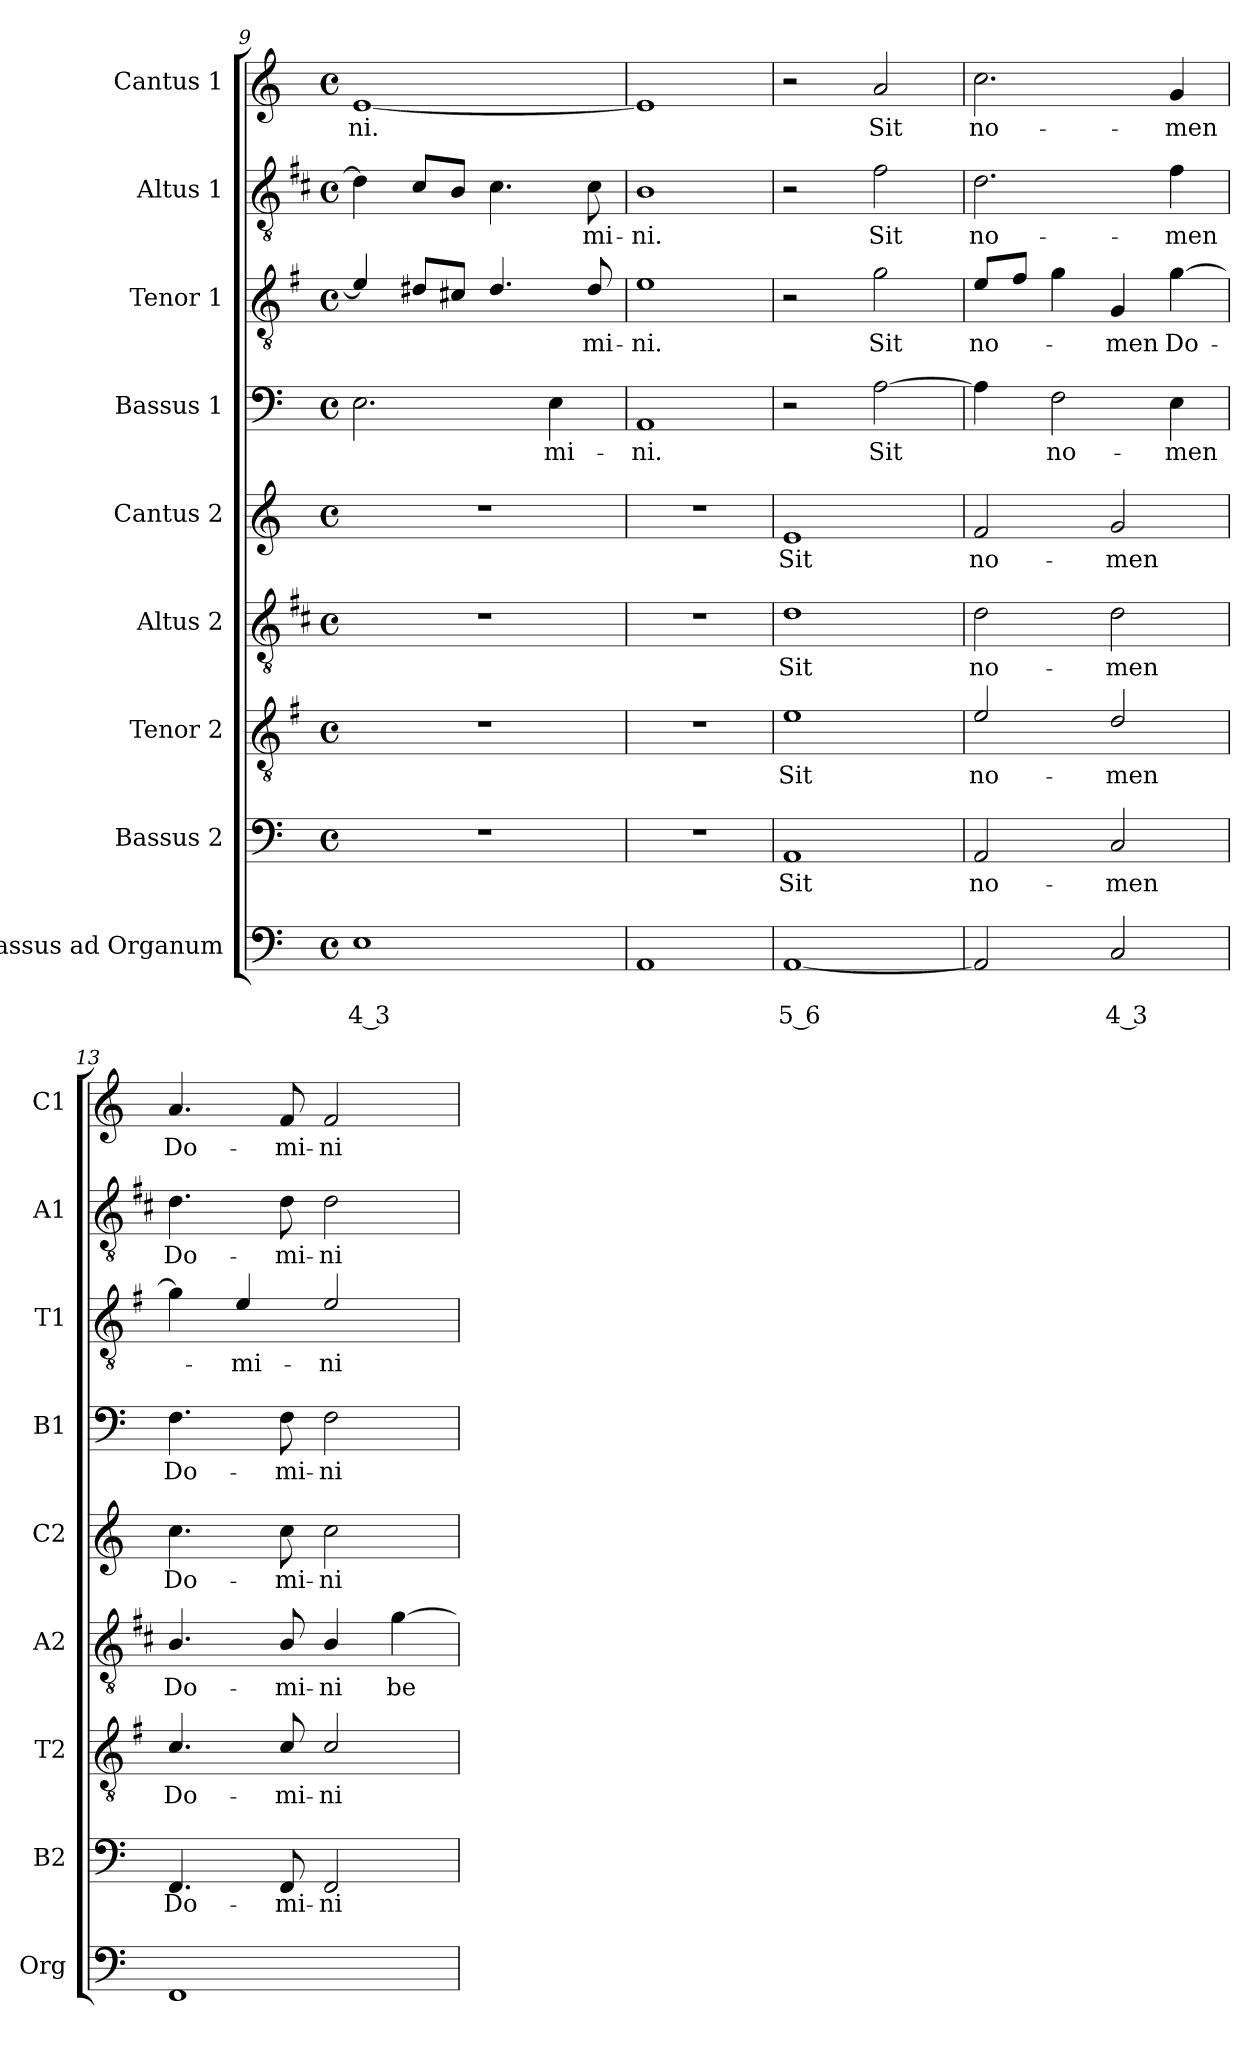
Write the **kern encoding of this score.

**kern	**text	**text	**kern	**text	**kern	**text	**kern	**text	**kern	**text	**kern	**text	**kern	**text	**kern	**text	**kern	**text
*part9	*part9	*part9	*part8	*part8	*part7	*part7	*part6	*part6	*part5	*part5	*part4	*part4	*part3	*part3	*part2	*part2	*part1	*part1
*staff9	*staff9	*staff9	*staff8	*staff8	*staff7	*staff7	*staff6	*staff6	*staff5	*staff5	*staff4	*staff4	*staff3	*staff3	*staff2	*staff2	*staff1	*staff1
*I"Bassus ad Organum	*	*	*I"Bassus 2	*	*I"Tenor 2	*	*I"Altus 2	*	*I"Cantus 2	*	*I"Bassus 1	*	*I"Tenor 1	*	*I"Altus 1	*	*I"Cantus 1	*
*I'Org	*	*	*I'B2	*	*I'T2	*	*I'A2	*	*I'C2	*	*I'B1	*	*I'T1	*	*I'A1	*	*I'C1	*
*clefF4	*	*	*clefF4	*	*clefGv2	*	*clefGv2	*	*clefG2	*	*clefF4	*	*clefGv2	*	*clefGv2	*	*clefG2	*
*	*	*	*	*	*ITrd4c7	*	*ITrd1c2	*	*	*	*	*	*ITrd4c7	*	*ITrd1c2	*	*	*
*k[]	*	*	*k[]	*	*k[]	*	*k[]	*	*k[]	*	*k[]	*	*k[]	*	*k[]	*	*k[]	*
*C:	*	*	*C:	*	*C:	*	*C:	*	*C:	*	*C:	*	*C:	*	*C:	*	*C:	*
*M4/4	*	*	*M4/4	*	*M4/4	*	*M4/4	*	*M4/4	*	*M4/4	*	*M4/4	*	*M4/4	*	*M4/4	*
*met(c)	*	*	*met(c)	*	*met(c)	*	*met(c)	*	*met(c)	*	*met(c)	*	*met(c)	*	*met(c)	*	*met(c)	*
=9	=9	=9	=9	=9	=9	=9	=9	=9	=9	=9	=9	=9	=9	=9	=9	=9	=9	=9
!	!	!LO:LY:b	!	!	!	!	!	!	!	!	!	!	!	!	!	!	!	!LO:LY:b
1E	.	4 3	1r	.	1r	.	1r	.	1r	.	2.E\	.	4A/]	.	4c\]	.	[1e	-ni.
.	.	.	.	.	.	.	.	.	.	.	.	.	8G#X/L	.	8B/L	.	.	.
.	.	.	.	.	.	.	.	.	.	.	.	.	8F#X/J	.	8A/J	.	.	.
.	.	.	.	.	.	.	.	.	.	.	.	.	4.G#/	.	4.B\	.	.	.
!	!	!	!	!	!	!	!	!	!	!	!	!LO:LY:b	!	!	!	!	!	!
.	.	.	.	.	.	.	.	.	.	.	4E\	-mi-	.	.	.	.	.	.
!	!	!	!	!	!	!	!	!	!	!	!	!	!	!LO:LY:b	!	!LO:LY:b	!	!
.	.	.	.	.	.	.	.	.	.	.	.	.	8G#/	-mi-	8B\	-mi-	.	.
=10	=10	=10	=10	=10	=10	=10	=10	=10	=10	=10	=10	=10	=10	=10	=10	=10	=10	=10
!	!	!	!	!	!	!	!	!	!	!	!	!LO:LY:b	!	!LO:LY:b	!	!LO:LY:b	!	!
1AA	.	.	1r	.	1r	.	1r	.	1r	.	1AA	-ni.	1A	-ni.	1A	-ni.	1e]	.
=11	=11	=11	=11	=11	=11	=11	=11	=11	=11	=11	=11	=11	=11	=11	=11	=11	=11	=11
!	!	!LO:LY:b	!	!LO:LY:b	!	!LO:LY:b	!	!LO:LY:b	!	!LO:LY:b	!	!	!	!	!	!	!	!
[1AA	.	5 6	1AA	Sit	1A	Sit	1c	Sit	1e	Sit	2r	.	2r	.	2r	.	2r	.
!	!	!	!	!	!	!	!	!	!	!	!	!LO:LY:b	!	!LO:LY:b	!	!LO:LY:b	!	!LO:LY:b
.	.	.	.	.	.	.	.	.	.	.	[2A\	Sit	2c\	Sit	2e\	Sit	2a/	Sit
=12	=12	=12	=12	=12	=12	=12	=12	=12	=12	=12	=12	=12	=12	=12	=12	=12	=12	=12
!	!	!	!	!LO:LY:b	!	!LO:LY:b	!	!LO:LY:b	!	!LO:LY:b	!	!	!	!LO:LY:b	!	!LO:LY:b	!	!LO:LY:b
2AA/]	.	.	2AA/	no-	2A/	no-	2c\	no-	2f/	no-	4A\]	.	8A/L	no-	2.c\	no-	2.cc\	no-
.	.	.	.	.	.	.	.	.	.	.	.	.	8B/J	.	.	.	.	.
!	!	!	!	!	!	!	!	!	!	!	!	!LO:LY:b	!	!	!	!	!	!
.	.	.	.	.	.	.	.	.	.	.	2F\	no-	4c\	.	.	.	.	.
!	!	!LO:LY:b	!	!LO:LY:b	!	!LO:LY:b	!	!LO:LY:b	!	!LO:LY:b	!	!	!	!LO:LY:b	!	!	!	!
2C/	.	4 3	2C/	-men	2G/	-men	2c\	-men	2g/	-men	.	.	4C/	-men	.	.	.	.
!	!	!	!	!	!	!	!	!	!	!	!	!LO:LY:b	!	!LO:LY:b	!	!LO:LY:b	!	!LO:LY:b
.	.	.	.	.	.	.	.	.	.	.	4E\	-men	[4c\	Do-	4e\	-men	4g/	-men
=13	=13	=13	=13	=13	=13	=13	=13	=13	=13	=13	=13	=13	=13	=13	=13	=13	=13	=13
!	!	!	!	!LO:LY:b	!	!LO:LY:b	!	!LO:LY:b	!	!LO:LY:b	!	!LO:LY:b	!	!	!	!LO:LY:b	!	!LO:LY:b
1FF	.	.	4.FF/	Do-	4.F/	Do-	4.A/	Do-	4.cc\	Do-	4.F\	Do-	4c\]	.	4.c\	Do-	4.a/	Do-
!	!	!	!	!	!	!	!	!	!	!	!	!	!	!LO:LY:b	!	!	!	!
.	.	.	.	.	.	.	.	.	.	.	.	.	4A/	-mi-	.	.	.	.
!	!	!	!	!LO:LY:b	!	!LO:LY:b	!	!LO:LY:b	!	!LO:LY:b	!	!LO:LY:b	!	!	!	!LO:LY:b	!	!LO:LY:b
.	.	.	8FF/	-mi-	8F/	-mi-	8A/	-mi-	8cc\	-mi-	8F\	-mi-	.	.	8c\	-mi-	8f/	-mi-
!	!	!	!	!LO:LY:b	!	!LO:LY:b	!	!LO:LY:b	!	!LO:LY:b	!	!LO:LY:b	!	!LO:LY:b	!	!LO:LY:b	!	!LO:LY:b
.	.	.	2FF/	-ni	2F/	-ni	4A/	-ni	2cc\	-ni	2F\	-ni	2A/	-ni	2c\	-ni	2f/	-ni
!	!	!	!	!	!	!	!	!LO:LY:b	!	!	!	!	!	!	!	!	!	!
.	.	.	.	.	.	.	[4f\	be-	.	.	.	.	.	.	.	.	.	.
=	=	=	=	=	=	=	=	=	=	=	=	=	=	=	=	=	=	=
*-	*-	*-	*-	*-	*-	*-	*-	*-	*-	*-	*-	*-	*-	*-	*-	*-	*-	*-
